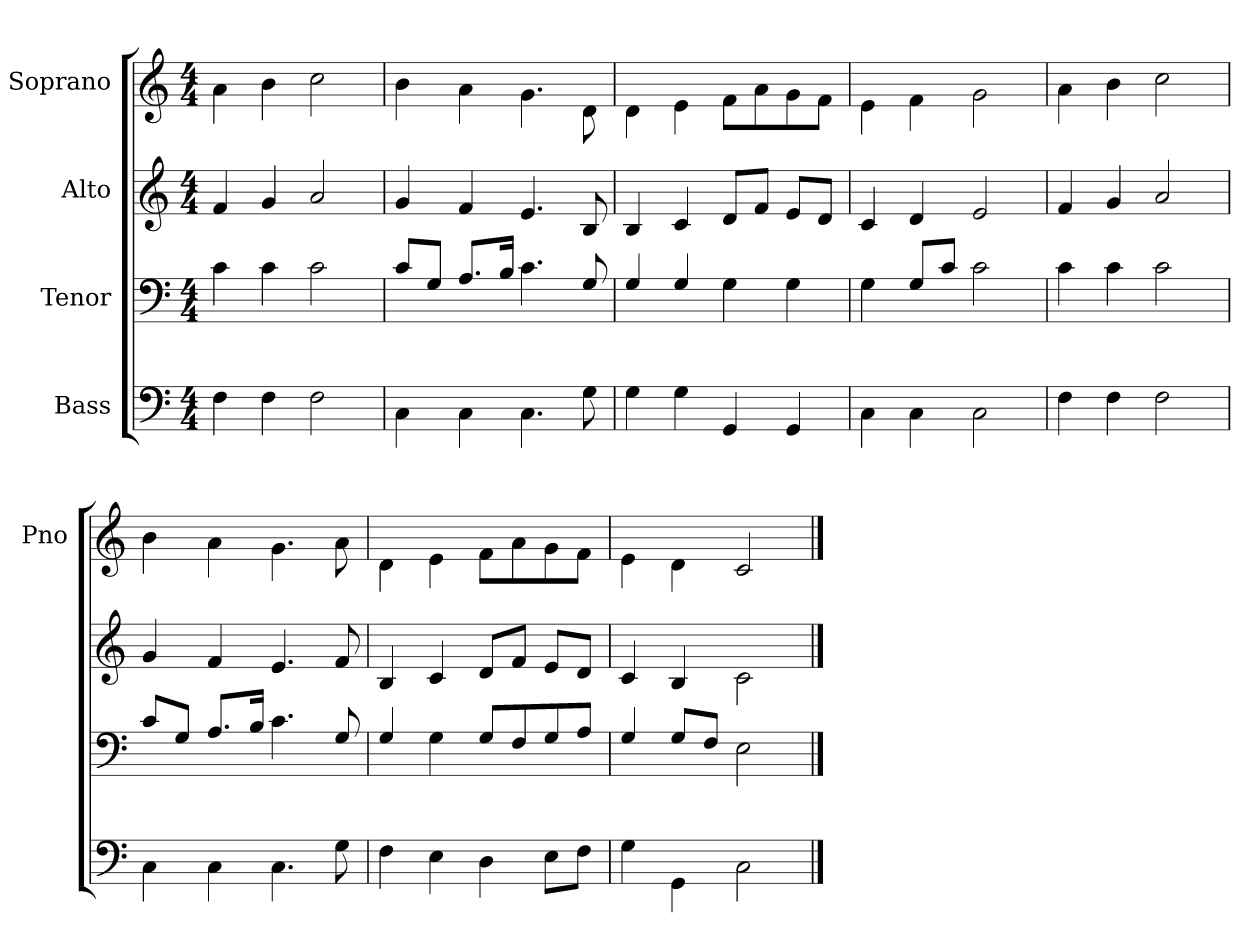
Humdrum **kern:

**kern	**kern	**kern	**kern
*part4	*part3	*part2	*part1
*staff4	*staff3	*staff2	*staff1
*I"Bass	*I"Tenor	*I"Alto	*I"Soprano
*	*	*	*I'Pno
*clefF4	*clefF4	*clefG2	*clefG2
*k[]	*k[]	*k[]	*k[]
*M4/4	*M4/4	*M4/4	*M4/4
=	=	=	=
4F\	4c\	4f/	4a\
4F\	4c\	4g/	4b\
2F\	2c\	2a/	2cc\
=	=	=	=
4C\	8c/L	4g/	4b\
.	8G/J	.	.
4C\	8.A/L	4f/	4a\
.	16B/Jk	.	.
4.C\	4.c\	4.e/	4.g\
8G\	8G/	8B/	8d\
=	=	=	=
4G\	4G/	4B/	4d\
4G\	4G/	4c/	4e\
4GG/	4G\	8d/L	8f\L
.	.	8f/J	8a\
4GG/	4G\	8e/L	8g\
.	.	8d/J	8f\J
=	=	=	=
4C\	4G\	4c/	4e\
4C\	8G/L	4d/	4f\
.	8c/J	.	.
2C\	2c\	2e/	2g\
=	=	=	=
4F\	4c\	4f/	4a\
4F\	4c\	4g/	4b\
2F\	2c\	2a/	2cc\
=	=	=	=
4C\	8c/L	4g/	4b\
.	8G/J	.	.
4C\	8.A/L	4f/	4a\
.	16B/Jk	.	.
4.C\	4.c\	4.e/	4.g\
8G\	8G/	8f/	8a\
=	=	=	=
4F\	4G/	4B/	4d\
4E\	4G\	4c/	4e\
4D\	8G/L	8d/L	8f\L
.	8F/	8f/J	8a\
8E\L	8G/	8e/L	8g\
8F\J	8A/J	8d/J	8f\J
=	=	=	=
4G\	4G/	4c/	4e\
4GG\	8G/L	4B/	4d\
.	8F/J	.	.
2C\	2E\	2c\	2c/
==	==	==	==
*-	*-	*-	*-
